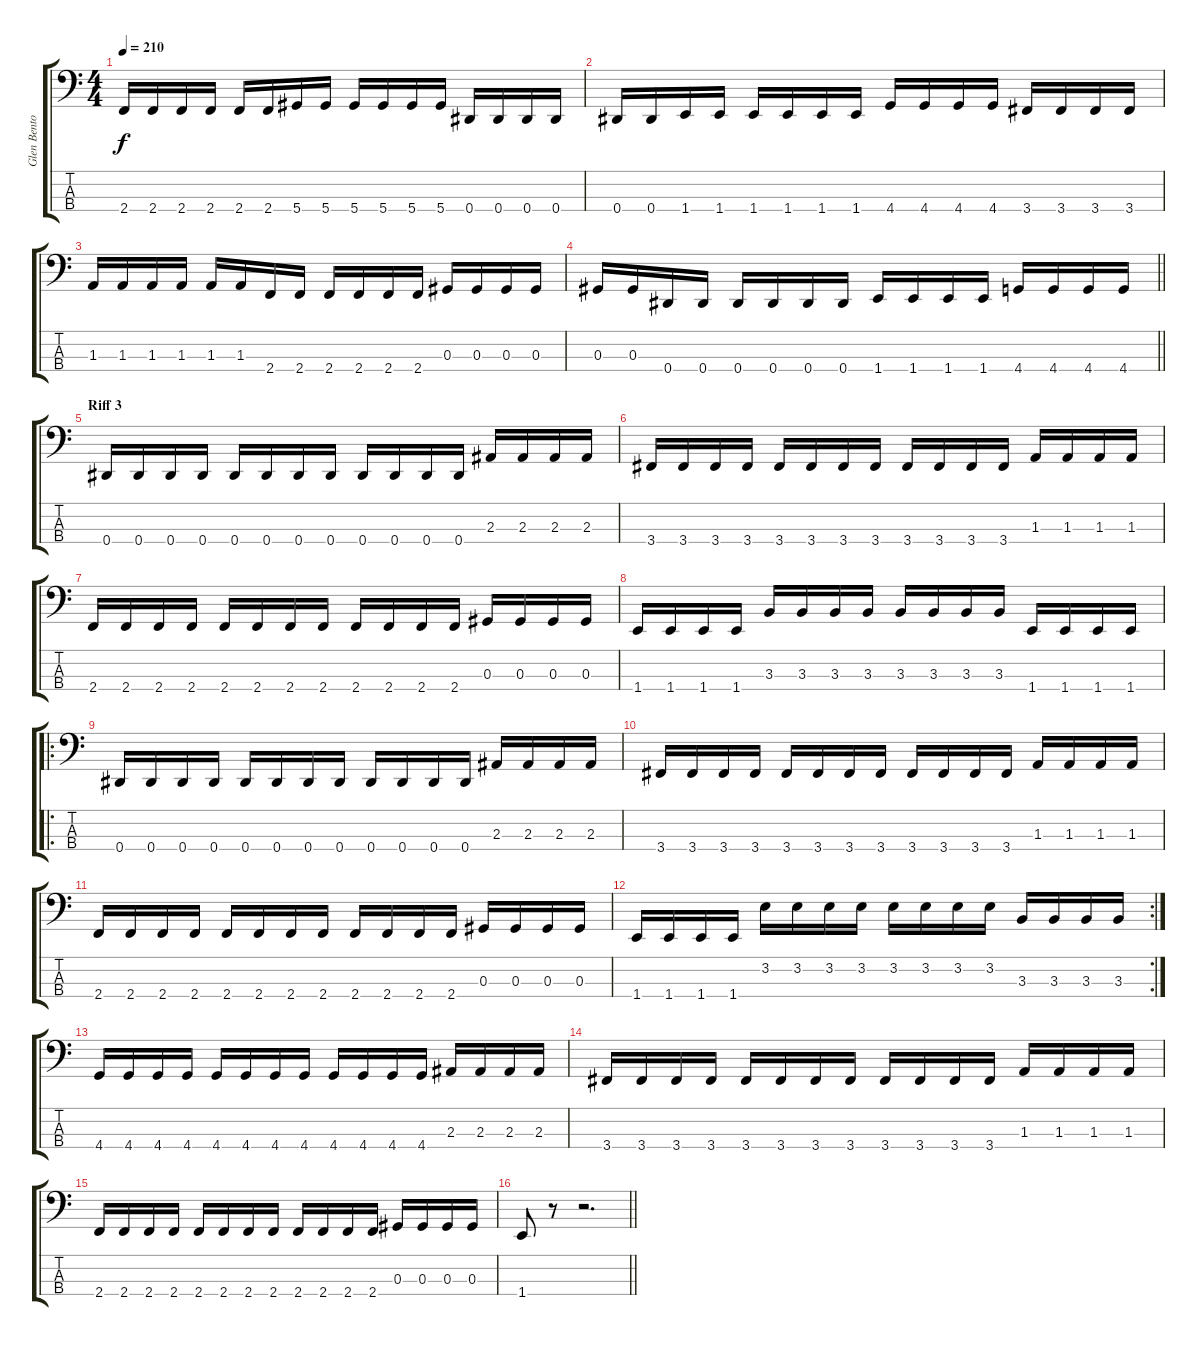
\track ("Glen Benton" "Glen Bento") {instrument electricbasspick}
\staff {score tabs}
\tuning (Gb2 Db2 Ab1 Eb1) {hide}
\ts (4 4)
\tempo 210
\clef f4
\ks c
2.4.16{dy f} 2.4.16 2.4.16 2.4.16 2.4.16 2.4.16 5.4.16 5.4.16 5.4.16 5.4.16 5.4.16 5.4.16 0.4.16 0.4.16 0.4.16 0.4.16 |
0.4.16 0.4.16 1.4.16 1.4.16 1.4.16 1.4.16 1.4.16 1.4.16 4.4.16 4.4.16 4.4.16 4.4.16 3.4.16 3.4.16 3.4.16 3.4.16 |
1.3.16 1.3.16 1.3.16 1.3.16 1.3.16 1.3.16 2.4.16 2.4.16 2.4.16 2.4.16 2.4.16 2.4.16 0.3.16 0.3.16 0.3.16 0.3.16 |
\barLineRight lightlight
0.3.16 0.3.16 0.4.16 0.4.16 0.4.16 0.4.16 0.4.16 0.4.16 1.4.16 1.4.16 1.4.16 1.4.16 4.4.16 4.4.16 4.4.16 4.4.16 |
\section ("" "Riff 3")
0.4.16 0.4.16 0.4.16 0.4.16 0.4.16 0.4.16 0.4.16 0.4.16 0.4.16 0.4.16 0.4.16 0.4.16 2.3.16 2.3.16 2.3.16 2.3.16 |
3.4.16 3.4.16 3.4.16 3.4.16 3.4.16 3.4.16 3.4.16 3.4.16 3.4.16 3.4.16 3.4.16 3.4.16 1.3.16 1.3.16 1.3.16 1.3.16 |
2.4.16 2.4.16 2.4.16 2.4.16 2.4.16 2.4.16 2.4.16 2.4.16 2.4.16 2.4.16 2.4.16 2.4.16 0.3.16 0.3.16 0.3.16 0.3.16 |
1.4.16 1.4.16 1.4.16 1.4.16 3.3.16 3.3.16 3.3.16 3.3.16 3.3.16 3.3.16 3.3.16 3.3.16 1.4.16 1.4.16 1.4.16 1.4.16 |
\ro
0.4.16 0.4.16 0.4.16 0.4.16 0.4.16 0.4.16 0.4.16 0.4.16 0.4.16 0.4.16 0.4.16 0.4.16 2.3.16 2.3.16 2.3.16 2.3.16 |
3.4.16 3.4.16 3.4.16 3.4.16 3.4.16 3.4.16 3.4.16 3.4.16 3.4.16 3.4.16 3.4.16 3.4.16 1.3.16 1.3.16 1.3.16 1.3.16 |
2.4.16 2.4.16 2.4.16 2.4.16 2.4.16 2.4.16 2.4.16 2.4.16 2.4.16 2.4.16 2.4.16 2.4.16 0.3.16 0.3.16 0.3.16 0.3.16 |
\rc 2
1.4.16 1.4.16 1.4.16 1.4.16 3.2.16 3.2.16 3.2.16 3.2.16 3.2.16 3.2.16 3.2.16 3.2.16 3.3.16 3.3.16 3.3.16 3.3.16 |
4.4.16 4.4.16 4.4.16 4.4.16 4.4.16 4.4.16 4.4.16 4.4.16 4.4.16 4.4.16 4.4.16 4.4.16 2.3.16 2.3.16 2.3.16 2.3.16 |
3.4.16 3.4.16 3.4.16 3.4.16 3.4.16 3.4.16 3.4.16 3.4.16 3.4.16 3.4.16 3.4.16 3.4.16 1.3.16 1.3.16 1.3.16 1.3.16 |
2.4.16 2.4.16 2.4.16 2.4.16 2.4.16 2.4.16 2.4.16 2.4.16 2.4.16 2.4.16 2.4.16 2.4.16 0.3.16 0.3.16 0.3.16 0.3.16 |
\barLineRight lightlight
1.4.8 r.8 r.2{d}
